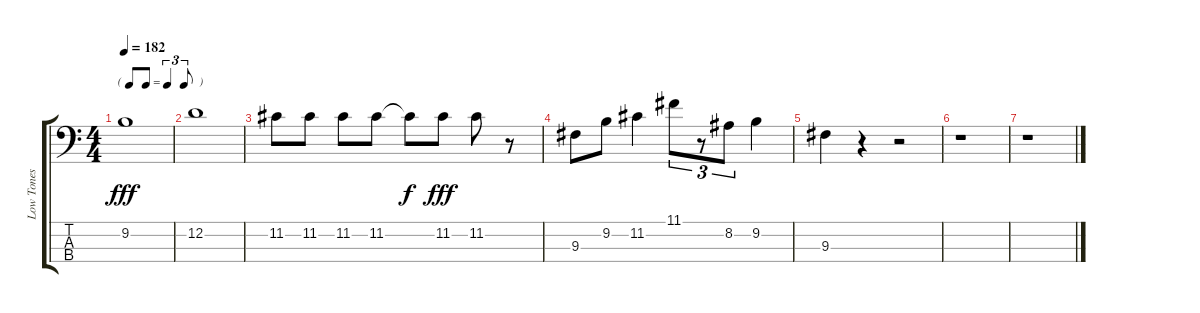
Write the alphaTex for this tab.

\track ("Low Tones" "Low Tones") {instrument acousticbass}
\staff {score tabs}
\tuning (G2 D2 A1 E1) {hide}
\ts (4 4)
\tf triplet8th
\tempo 182
\clef f4
\ks c
9.2.1{dy fff} |
12.2.1 |
11.2.8 11.2.8 11.2.8 11.2.8 11.2{t}.8{dy f} 11.2.8{dy fff} 11.2.8 r.8 |
9.3.8 9.2.8 11.2.4 11.1.8{tu (3 2)} r.8{tu (3 2)} 8.2.8{tu (3 2)} 9.2.4 |
9.3.4 r.4 r.2 |
r.1 |
r.1
